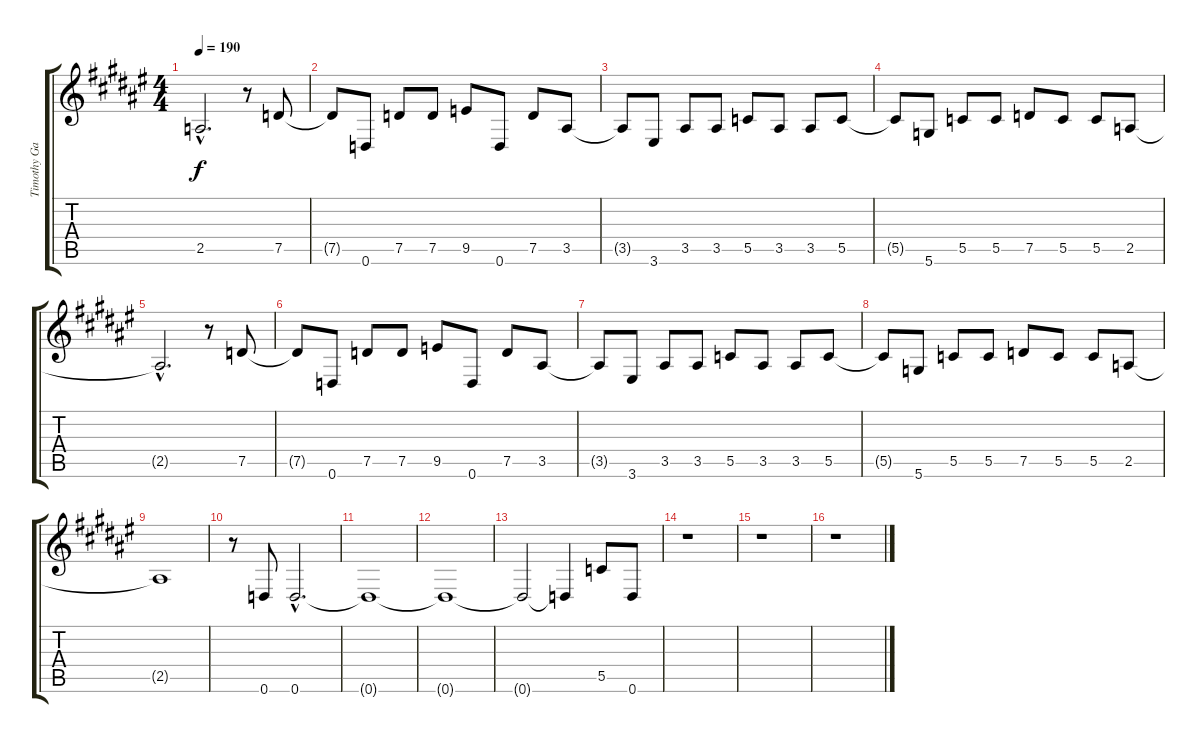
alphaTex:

\track ("Timothy Gaines" "Timothy Ga") {instrument electricbasspick}
\staff {score tabs}
\tuning (D4 A3 F3 C3 G2 D2) {hide}
\ts (4 4)
\tempo 190
\clef g2
\ks d#minor
2.5{hac t}.2{d dy f} r.8 7.5.8 |
7.5{t}.8 0.6.8 7.5.8 7.5.8 9.5.8 0.6.8 7.5.8 3.5.8 |
3.5{t}.8 3.6.8 3.5.8 3.5.8 5.5.8 3.5.8 3.5.8 5.5.8 |
5.5{t}.8 5.6.8 5.5.8 5.5.8 7.5.8 5.5.8 5.5.8 2.5.8 |
2.5{hac t}.2{d} r.8 7.5.8 |
7.5{t}.8 0.6.8 7.5.8 7.5.8 9.5.8 0.6.8 7.5.8 3.5.8 |
3.5{t}.8 3.6.8 3.5.8 3.5.8 5.5.8 3.5.8 3.5.8 5.5.8 |
5.5{t}.8 5.6.8 5.5.8 5.5.8 7.5.8 5.5.8 5.5.8 2.5.8 |
2.5{t}.1 |
r.8 0.6.8 0.6{hac}.2{d} |
0.6{t}.1 |
0.6{t}.1 |
0.6{t}.2 0.6{t}.4 5.5.8 0.6.8 |
r.1 |
r.1 |
r.1
